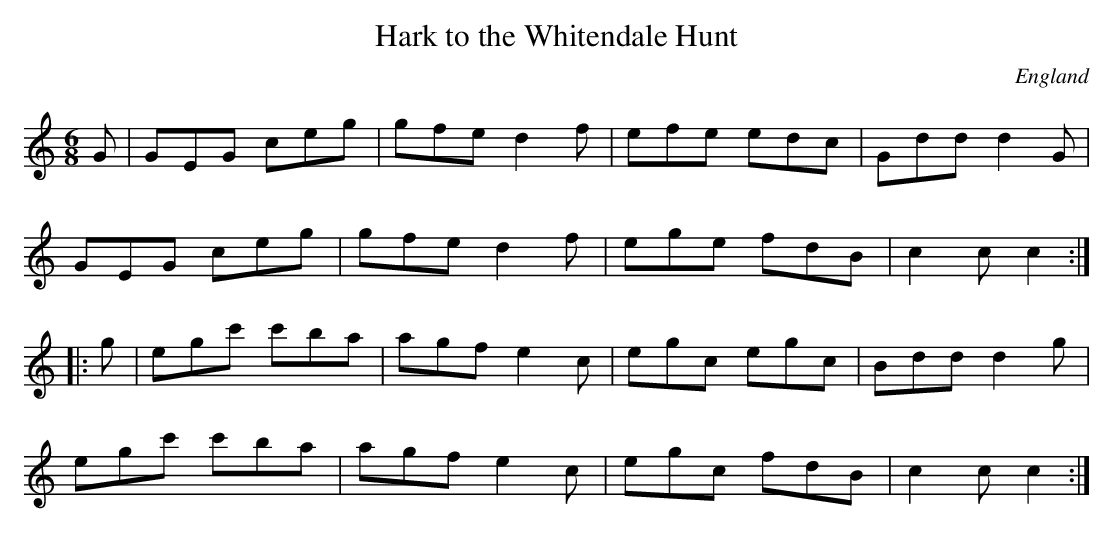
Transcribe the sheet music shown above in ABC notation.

X:1
T:Hark to the Whitendale Hunt
O:England
M:6/8
L:1/8
K:C
G|GEG ceg|gfe d2f|efe edc|Gdd d2G|!
GEG ceg|gfe d2f|ege fdB|c2c c2:|!
|:g|egc' c'ba|agf e2c|egc egc|Bdd d2g|!
egc' c'ba|agf e2c|egc fdB|c2c c2:|!
